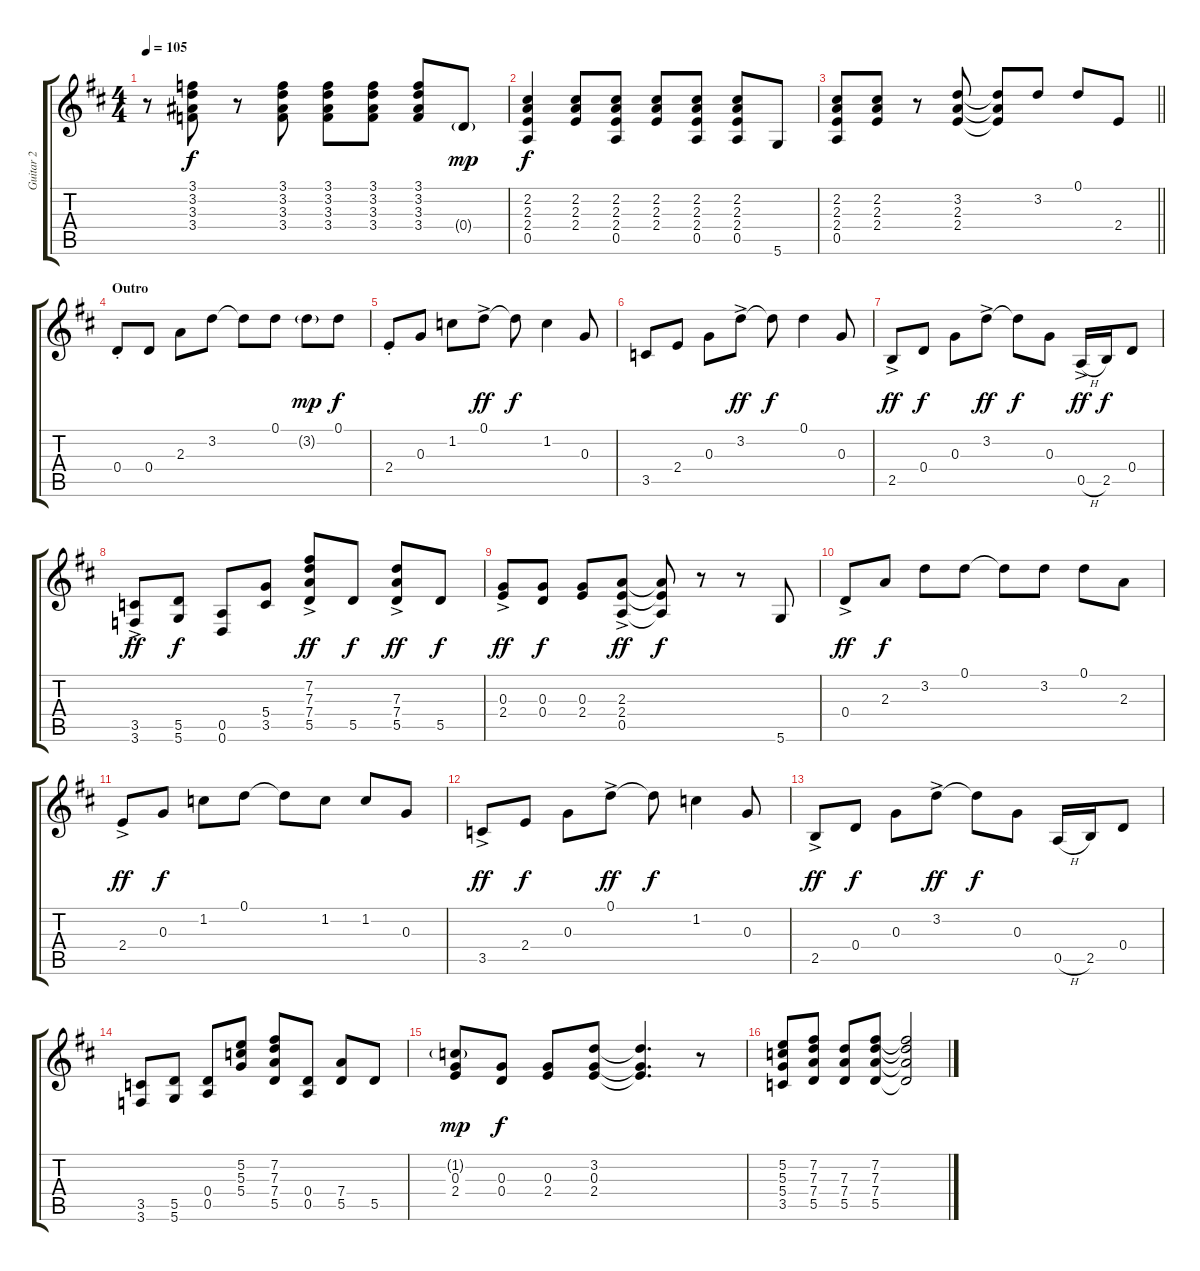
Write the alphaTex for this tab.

\track ("Guitar 2" "Guitar 2") {instrument overdrivenguitar}
\staff {score tabs}
\tuning (D4 B3 G3 D3 A2 D2) {hide}
\ts (4 4)
\tempo 105
\clef g2
\ks d
r.8{dy f} (3.1 3.2 3.3 3.4).8 r.8 (3.1 3.2 3.3 3.4).8 (3.1 3.2 3.3 3.4).8 (3.1 3.2 3.3 3.4).8 (3.1 3.2 3.3 3.4).8 0.4{g}.8{dy mp} |
(2.2 2.3 2.4 0.5).4{dy f} (2.2 2.3 2.4).8 (2.2 2.3 2.4 0.5).8 (2.2 2.3 2.4).8 (2.2 2.3 2.4 0.5).8 (2.2 2.3 2.4 0.5).8 5.6.8 |
\barLineRight lightlight
(2.2 2.3 2.4 0.5).8 (2.2 2.3 2.4).8 r.8 (3.2 2.3 2.4).8 (3.2{t} 2.3{t} 2.4{t}).8 3.2.8 0.1.8 2.4.8 |
\section ("" "Outro")
0.4{st}.8 0.4.8 2.3.8 3.2.8 3.2{t}.8 0.1.8 3.2{g}.8{dy mp} 0.1.8{dy f} |
2.4{st}.8 0.3.8 1.2.8 0.1{ac}.8{dy ff} 0.1{t}.8{dy f} 1.2.4 0.3.8 |
3.5.8 2.4.8 0.3.8 3.2{ac}.8{dy ff} 3.2{t}.8{dy f} 0.1.4 0.3.8 |
2.5{ac}.8{dy ff} 0.4.8{dy f} 0.3.8 3.2{ac}.8{dy ff} 3.2{t}.8{dy f} 0.3.8 0.5{h ac}.16{dy ff} 2.5.16{dy f} 0.4.8 |
(3.5{ac} 3.6{ac}).8{dy ff} (5.5 5.6).8{dy f} (0.5 0.6).8 (5.4 3.5).8 (7.2{ac} 7.3{ac} 7.4{ac} 5.5{ac}).8{dy ff} 5.5.8{dy f} (7.3{ac} 7.4{ac} 5.5{ac}).8{dy ff} 5.5.8{dy f} |
(0.3{ac} 2.4{ac}).8{dy ff} (0.3 0.4).8{dy f} (0.3 2.4).8 (2.3{ac} 2.4{ac} 0.5{ac}).8{dy ff} (2.3{t} 2.4{t} 0.5{t}).8{dy f} r.8 r.8 5.6.8 |
0.4{ac}.8{dy ff} 2.3.8{dy f} 3.2.8 0.1.8 0.1{t}.8 3.2.8 0.1.8 2.3.8 |
2.4{ac}.8{dy ff} 0.3.8{dy f} 1.2.8 0.1.8 0.1{t}.8 1.2.8 1.2.8 0.3.8 |
3.5{ac}.8{dy ff} 2.4.8{dy f} 0.3.8 0.1{ac}.8{dy ff} 0.1{t}.8{dy f} 1.2.4 0.3.8 |
2.5{ac}.8{dy ff} 0.4.8{dy f} 0.3.8 3.2{ac}.8{dy ff} 3.2{t}.8{dy f} 0.3.8 0.5{h}.16 2.5.16 0.4.8 |
(3.5 3.6).8 (5.5 5.6).8 (0.4 0.5).8 (5.2 5.3 5.4).8 (7.2 7.3 7.4 5.5).8 (0.4 0.5).8 (7.4 5.5).8 5.5.8 |
(1.2{g} 0.3 2.4).8{dy mp} (0.3 0.4).8{dy f} (0.3 2.4).8 (3.2 0.3 2.4).8 (3.2{t} 0.3{t} 2.4{t}).4{d} r.8 |
(5.2 5.3 5.4 3.5).8 (7.2 7.3 7.4 5.5).8 (7.3 7.4 5.5).8 (7.2 7.3 7.4 5.5).8 (7.2{t} 7.3{t} 7.4{t} 5.5{t}).2
